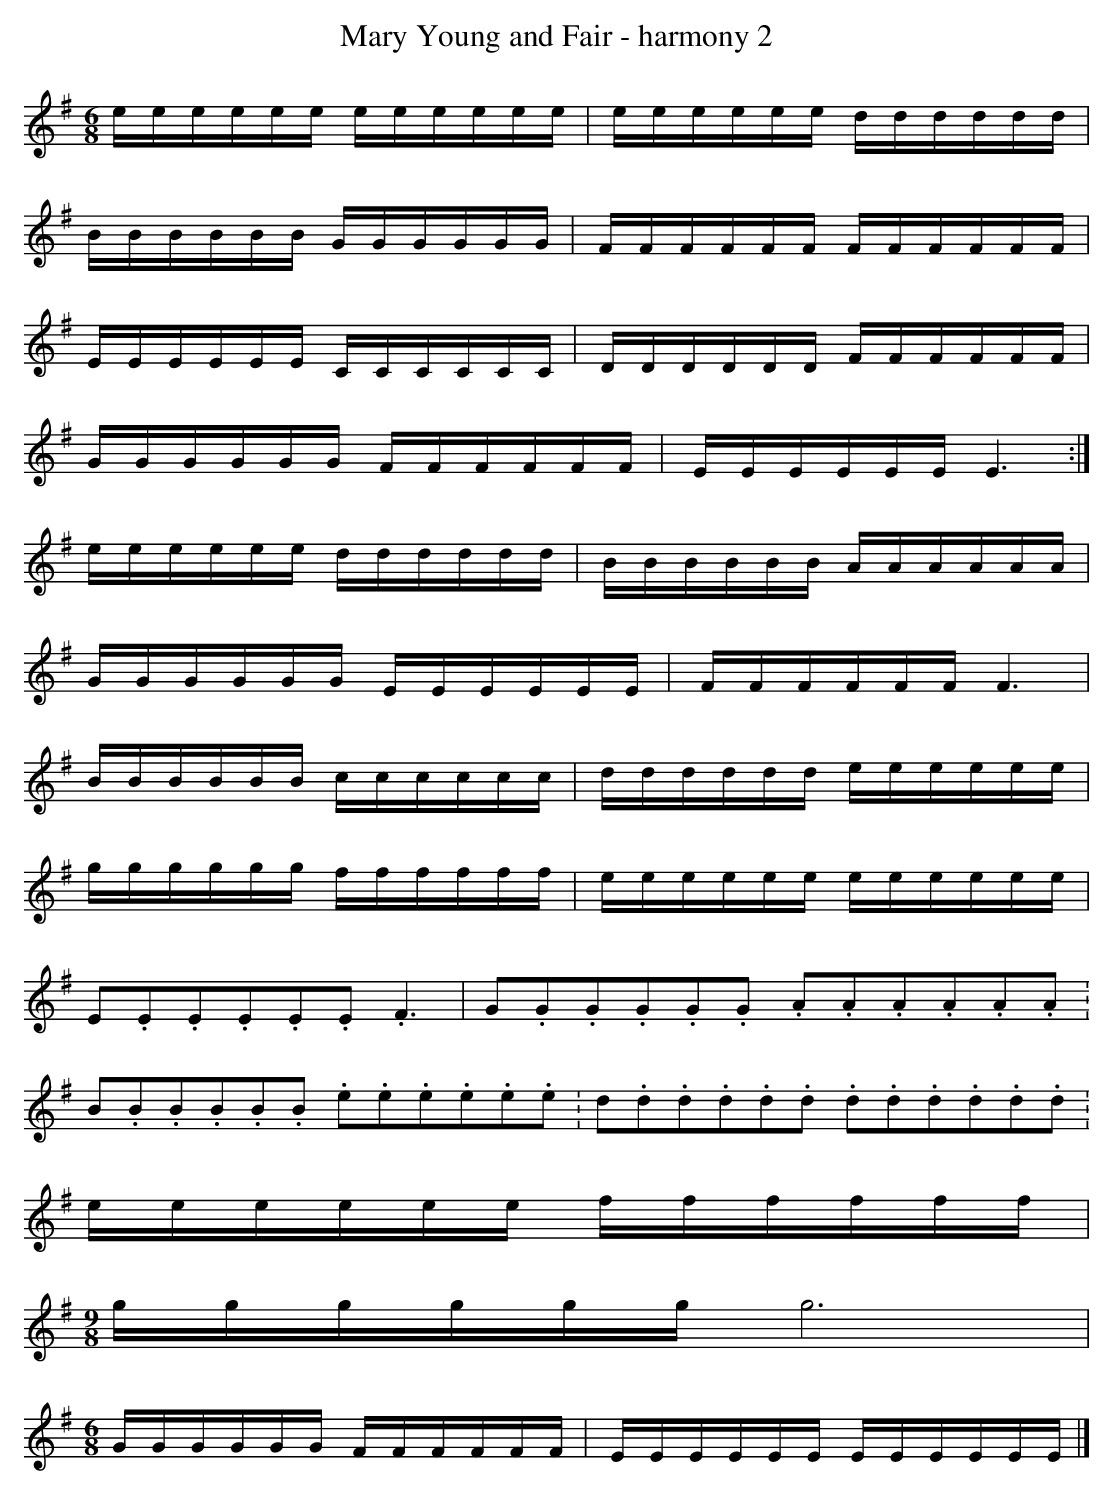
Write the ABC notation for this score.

X:1
T:Mary Young and Fair - harmony 2
M:6/8
L:1/8
K:Em
e/e/e/e/e/e/ e/e/e/e/e/e/ | e/e/e/e/e/e/ d/d/d/d/d/d/ |
B/B/B/B/B/B/ G/G/G/G/G/G/ | F/F/F/F/F/F/ F/F/F/F/F/F/ |
E/E/E/E/E/E/ C/C/C/C/C/C/ | D/D/D/D/D/D/ F/F/F/F/F/F/ |
G/G/G/G/G/G/ F/F/F/F/F/F/ | E/E/E/E/E/E/ E3          :|
e/e/e/e/e/e/ d/d/d/d/d/d/ | B/B/B/B/B/B/ A/A/A/A/A/A/ |
G/G/G/G/G/G/ E/E/E/E/E/E/ | F/F/F/F/F/F/ F3           |
B/B/B/B/B/B/ c/c/c/c/c/c/ | d/d/d/d/d/d/ e/e/e/e/e/e/ |
g/g/g/g/g/g/ f/f/f/f/f/f/ | e/e/e/e/e/e/ e/e/e/e/e/e/ |
E.E.E.E.E.E. F3           | G.G.G.G.G.G. A.A.A.A.A.A. |
B.B.B.B.B.B. e.e.e.e.e.e. | d.d.d.d.d.d. d.d.d.d.d.d. |
e/e/e/e/e/e/ f/f/f/f/f/f/ |
M:9/8
g/g/g/g/g/g/ g6           |
M:6/8
G/G/G/G/G/G/ F/F/F/F/F/F/ | E/E/E/E/E/E/ E/E/E/E/E/E/ |]
